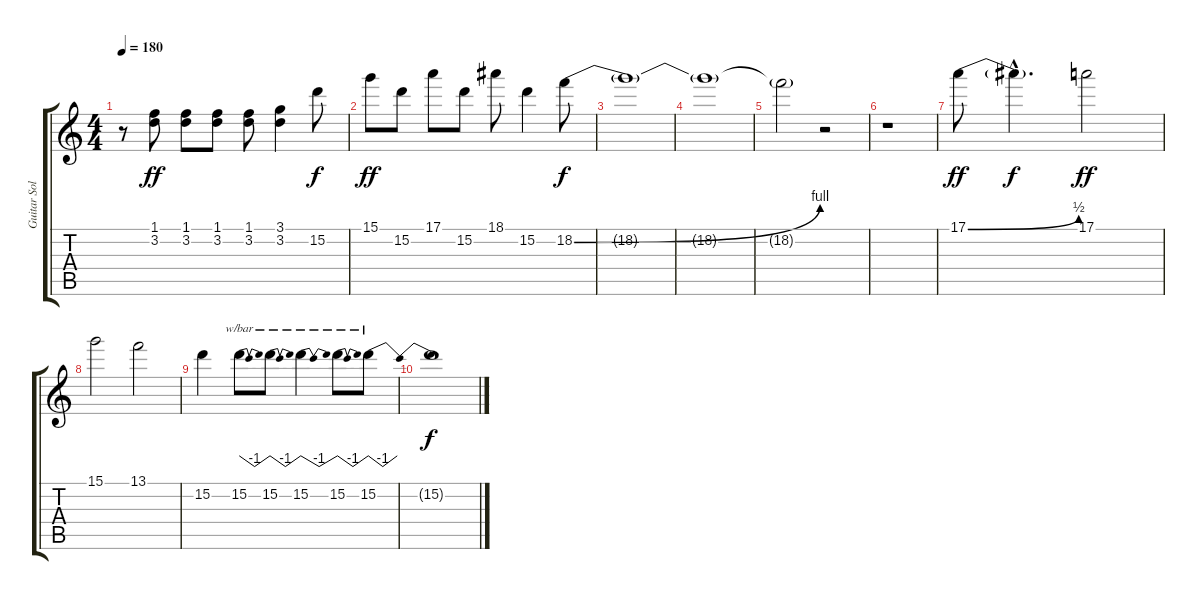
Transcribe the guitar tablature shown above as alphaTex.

\track ("Guitar Solo" "Guitar Sol") {instrument distortionguitar}
\staff {score tabs}
\tuning (E4 B3 G3 D3 A2 D2) {hide}
\ts (4 4)
\tempo 180
\clef g2
\ks c
r.8{dy ff} (1.1 3.2).8 (1.1 3.2).8 (1.1 3.2).8 (1.1 3.2).8 (3.1 3.2).4 15.2.8{dy f} |
15.1.8{dy ff} 15.2.8 17.1.8 15.2.8 18.1.8 15.2.4 18.2{be (bend 0 0 60 4)}.8{dy f} |
18.2{t}.1 |
18.2{t}.1 |
18.2{t}.2 r.2 |
r.1 |
17.1{be (bend 0 0 60 2)}.8{dy ff} 17.1{hac t}.4{d dy f} 17.1.2{dy ff} |
15.1.2 13.1.2 |
15.2.4 15.2.8{tbe (dip default 0 0 30 -4 60 0)} 15.2.8{tbe (dip default 0 0 30 -4 60 0)} 15.2.4{tbe (dip default 0 0 30 -4 60 0)} 15.2.8{tbe (dip default 0 0 30 -4 60 0)} 15.2.8{tbe (dip default 0 0 30 -4 60 0)} |
15.2{t}.1{dy f}
